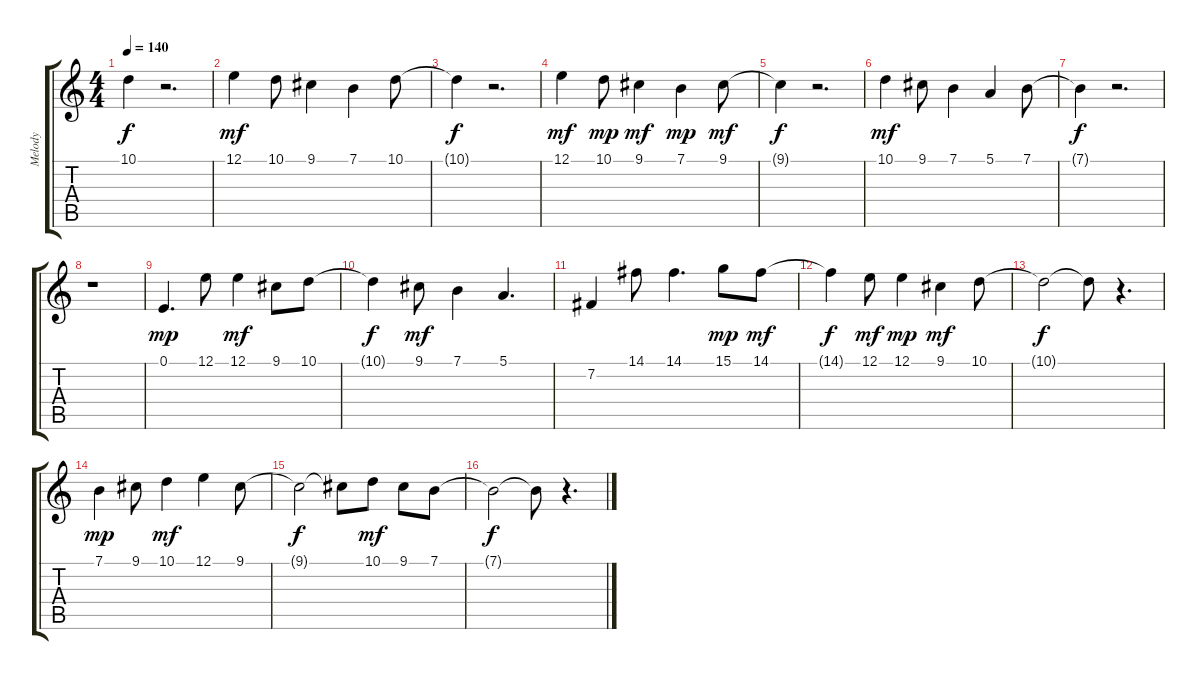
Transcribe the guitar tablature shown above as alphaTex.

\track ("Melody" "Melody") {instrument lead6voice}
\staff {score tabs}
\tuning (E4 B3 G3 D3 A2 E2) {hide}
\ts (4 4)
\tempo 140
\clef g2
\ks c
10.1{t}.4{dy f} r.2{d} |
12.1.4{dy mf} 10.1.8 9.1.4 7.1.4 10.1.8 |
10.1{t}.4{dy f} r.2{d} |
12.1.4{dy mf} 10.1.8{dy mp} 9.1.4{dy mf} 7.1.4{dy mp} 9.1.8{dy mf} |
9.1{t}.4{dy f} r.2{d} |
10.1.4{dy mf} 9.1.8 7.1.4 5.1.4 7.1.8 |
7.1{t}.4{dy f} r.2{d} |
r.1 |
0.1.4{d dy mp} 12.1.8 12.1.4{dy mf} 9.1.8 10.1.8 |
10.1{t}.4{dy f} 9.1.8{dy mf} 7.1.4 5.1.4{d} |
7.2.4 14.1.8 14.1.4{d} 15.1.8{dy mp} 14.1.8{dy mf} |
14.1{t}.4{dy f} 12.1.8{dy mf} 12.1.4{dy mp} 9.1.4{dy mf} 10.1.8 |
10.1{t}.2{dy f} 10.1{t}.8 r.4{d} |
7.1.4{dy mp} 9.1.8 10.1.4{dy mf} 12.1.4 9.1.8 |
9.1{t}.2{dy f} 9.1{t}.8 10.1.8{dy mf} 9.1.8 7.1.8 |
7.1{t}.2{dy f} 7.1{t}.8 r.4{d}
